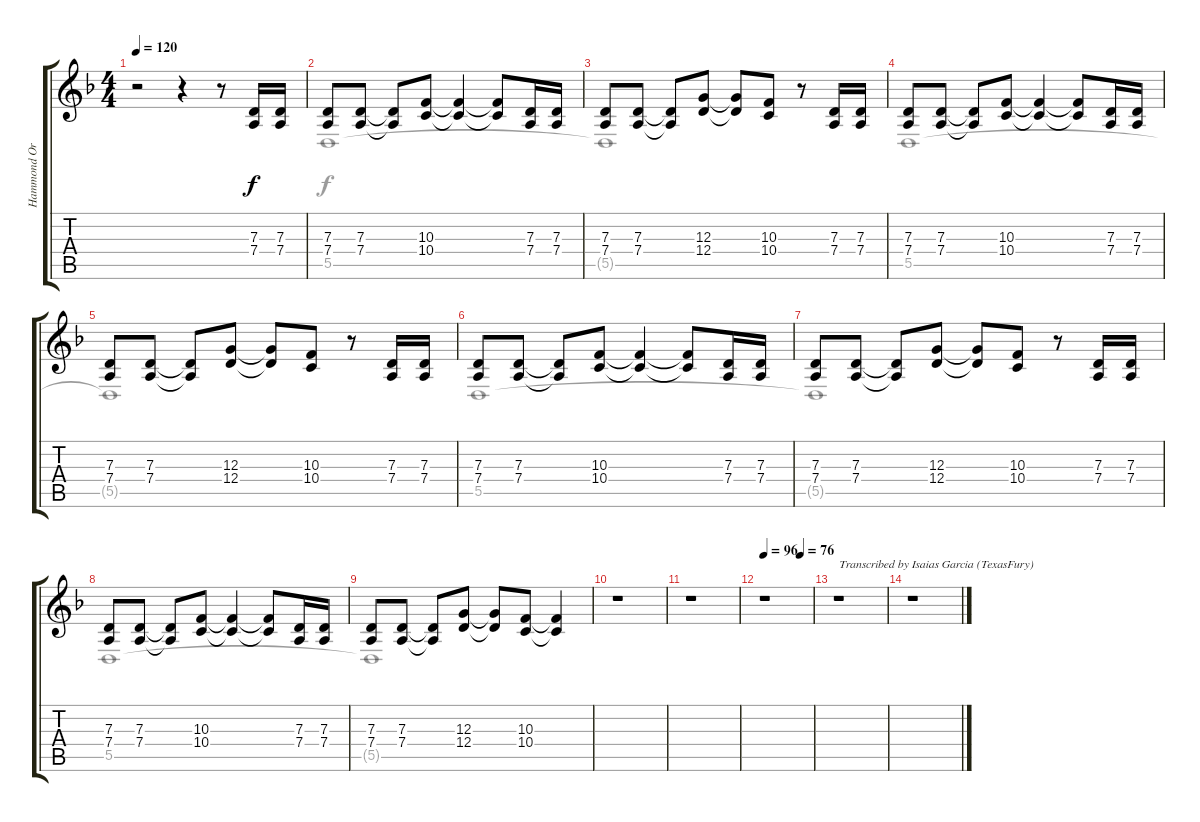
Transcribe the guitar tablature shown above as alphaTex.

\track ("Hammond Organ" "Hammond Or") {instrument churchorgan}
\staff {score tabs}
\tuning (E4 B3 G3 D3 A2 D2) {hide}
\voice
\ts (4 4)
\tempo 120
\clef g2
\ks dminor
r.2{dy f instrument churchorgan} r.4 r.8 (7.3 7.4).16 (7.3 7.4).16 |
(7.3 7.4).8 (7.3 7.4).8 (7.3{t} 7.4{t}).8 (10.3 10.4).8 (10.3{t} 10.4{t}).4 (10.3{t} 10.4{t}).8 (7.3 7.4).16 (7.3 7.4).16 |
(7.3 7.4).8 (7.3 7.4).8 (7.3{t} 7.4{t}).8 (12.3 12.4).8 (12.3{t} 12.4{t}).8 (10.3 10.4).8 r.8 (7.3 7.4).16 (7.3 7.4).16 |
(7.3 7.4).8 (7.3 7.4).8 (7.3{t} 7.4{t}).8 (10.3 10.4).8 (10.3{t} 10.4{t}).4 (10.3{t} 10.4{t}).8 (7.3 7.4).16 (7.3 7.4).16 |
(7.3 7.4).8 (7.3 7.4).8 (7.3{t} 7.4{t}).8 (12.3 12.4).8 (12.3{t} 12.4{t}).8 (10.3 10.4).8 r.8 (7.3 7.4).16 (7.3 7.4).16 |
(7.3 7.4).8 (7.3 7.4).8 (7.3{t} 7.4{t}).8 (10.3 10.4).8 (10.3{t} 10.4{t}).4 (10.3{t} 10.4{t}).8 (7.3 7.4).16 (7.3 7.4).16 |
(7.3 7.4).8 (7.3 7.4).8 (7.3{t} 7.4{t}).8 (12.3 12.4).8 (12.3{t} 12.4{t}).8 (10.3 10.4).8 r.8 (7.3 7.4).16 (7.3 7.4).16 |
(7.3 7.4).8 (7.3 7.4).8 (7.3{t} 7.4{t}).8 (10.3 10.4).8 (10.3{t} 10.4{t}).4 (10.3{t} 10.4{t}).8 (7.3 7.4).16 (7.3 7.4).16 |
(7.3 7.4).8 (7.3 7.4).8 (7.3{t} 7.4{t}).8 (12.3 12.4).8 (12.3{t} 12.4{t}).8 (10.3 10.4).8 (10.3{t} 10.4{t}).4 |
r.1 |
r.1 |
\tempo 96
\tempo (76 0.75)
r.1 |
r.1{txt "Transcribed by Isaias Garcia (TexasFury)"} |
r.1
\voice
\clef g2
\ottava regular
\simile none
\ks dminor
|
5.5.1 |
5.5{t}.1 |
5.5.1 |
5.5{t}.1 |
5.5.1 |
5.5{t}.1 |
5.5.1 |
5.5{t}.1 |
|
|
|
|
